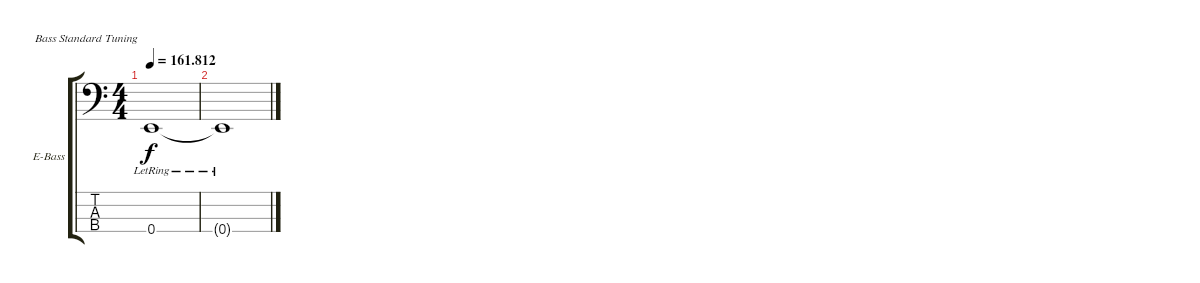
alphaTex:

\bracketExtendMode groupsimilarinstruments
\firstSystemTrackNameOrientation horizontal
\otherSystemsTrackNameOrientation horizontal
\track ("Bass" "E-Bass") {solo instrument electricbassfinger}
\staff {score tabs}
\tuning (G2 D2 A1 E1)
\ts (4 4)
\tempo
161.812
\accidentals auto
\clef f4
\ottava regular
\simile none
\ks c
0.4{lr t}.1{dy f} |
0.4{lr t}.1
